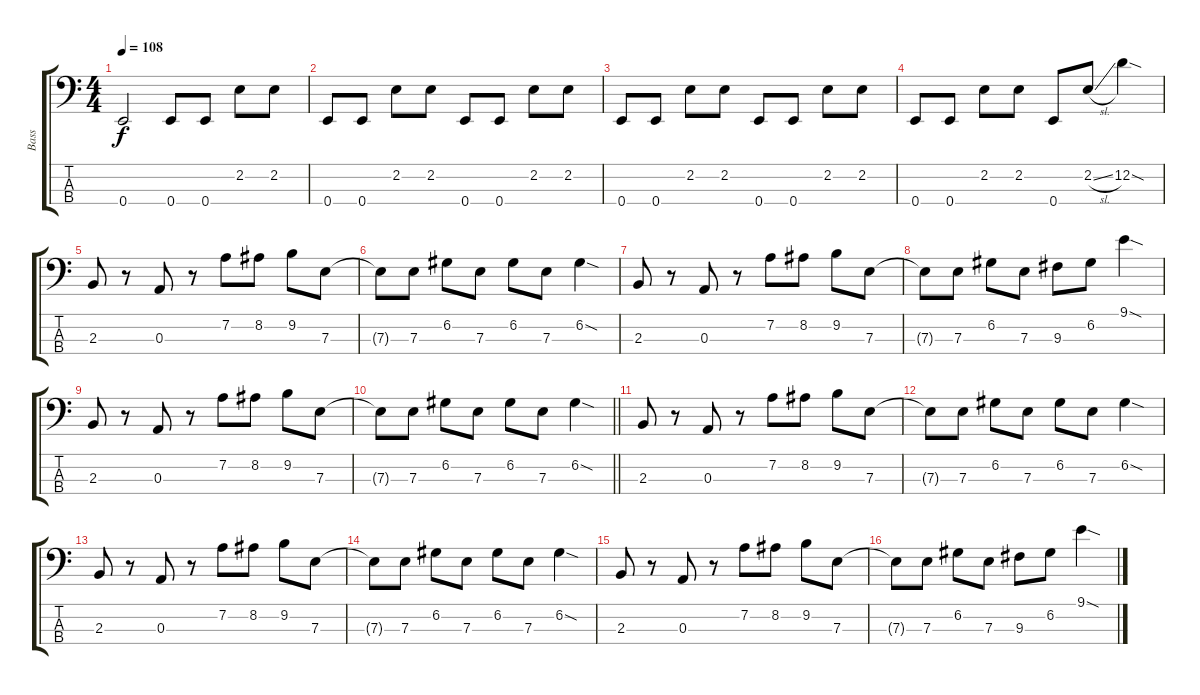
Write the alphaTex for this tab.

\track ("Bass" "Bass") {instrument electricbassfinger}
\staff {score tabs}
\tuning (G2 D2 A1 E1) {hide}
\ts (4 4)
\tempo 108
\clef f4
\ks c
0.4{t}.2{dy f} 0.4.8 0.4.8 2.2.8 2.2.8 |
0.4.8 0.4.8 2.2.8 2.2.8 0.4.8 0.4.8 2.2.8 2.2.8 |
0.4.8 0.4.8 2.2.8 2.2.8 0.4.8 0.4.8 2.2.8 2.2.8 |
0.4.8 0.4.8 2.2.8 2.2.8 0.4.8 2.2{sl}.8 12.2{sod}.4 |
2.3.8 r.8 0.3.8 r.8 7.2.8 8.2.8 9.2.8 7.3.8 |
7.3{t}.8 7.3.8 6.2.8 7.3.8 6.2.8 7.3.8 6.2{sod}.4 |
2.3.8 r.8 0.3.8 r.8 7.2.8 8.2.8 9.2.8 7.3.8 |
7.3{t}.8 7.3.8 6.2.8 7.3.8 9.3.8 6.2.8 9.1{sod}.4 |
2.3.8 r.8 0.3.8 r.8 7.2.8 8.2.8 9.2.8 7.3.8 |
\barLineRight lightlight
7.3{t}.8 7.3.8 6.2.8 7.3.8 6.2.8 7.3.8 6.2{sod}.4 |
2.3.8 r.8 0.3.8 r.8 7.2.8 8.2.8 9.2.8 7.3.8 |
7.3{t}.8 7.3.8 6.2.8 7.3.8 6.2.8 7.3.8 6.2{sod}.4 |
2.3.8 r.8 0.3.8 r.8 7.2.8 8.2.8 9.2.8 7.3.8 |
7.3{t}.8 7.3.8 6.2.8 7.3.8 6.2.8 7.3.8 6.2{sod}.4 |
2.3.8 r.8 0.3.8 r.8 7.2.8 8.2.8 9.2.8 7.3.8 |
7.3{t}.8 7.3.8 6.2.8 7.3.8 9.3.8 6.2.8 9.1{sod}.4
